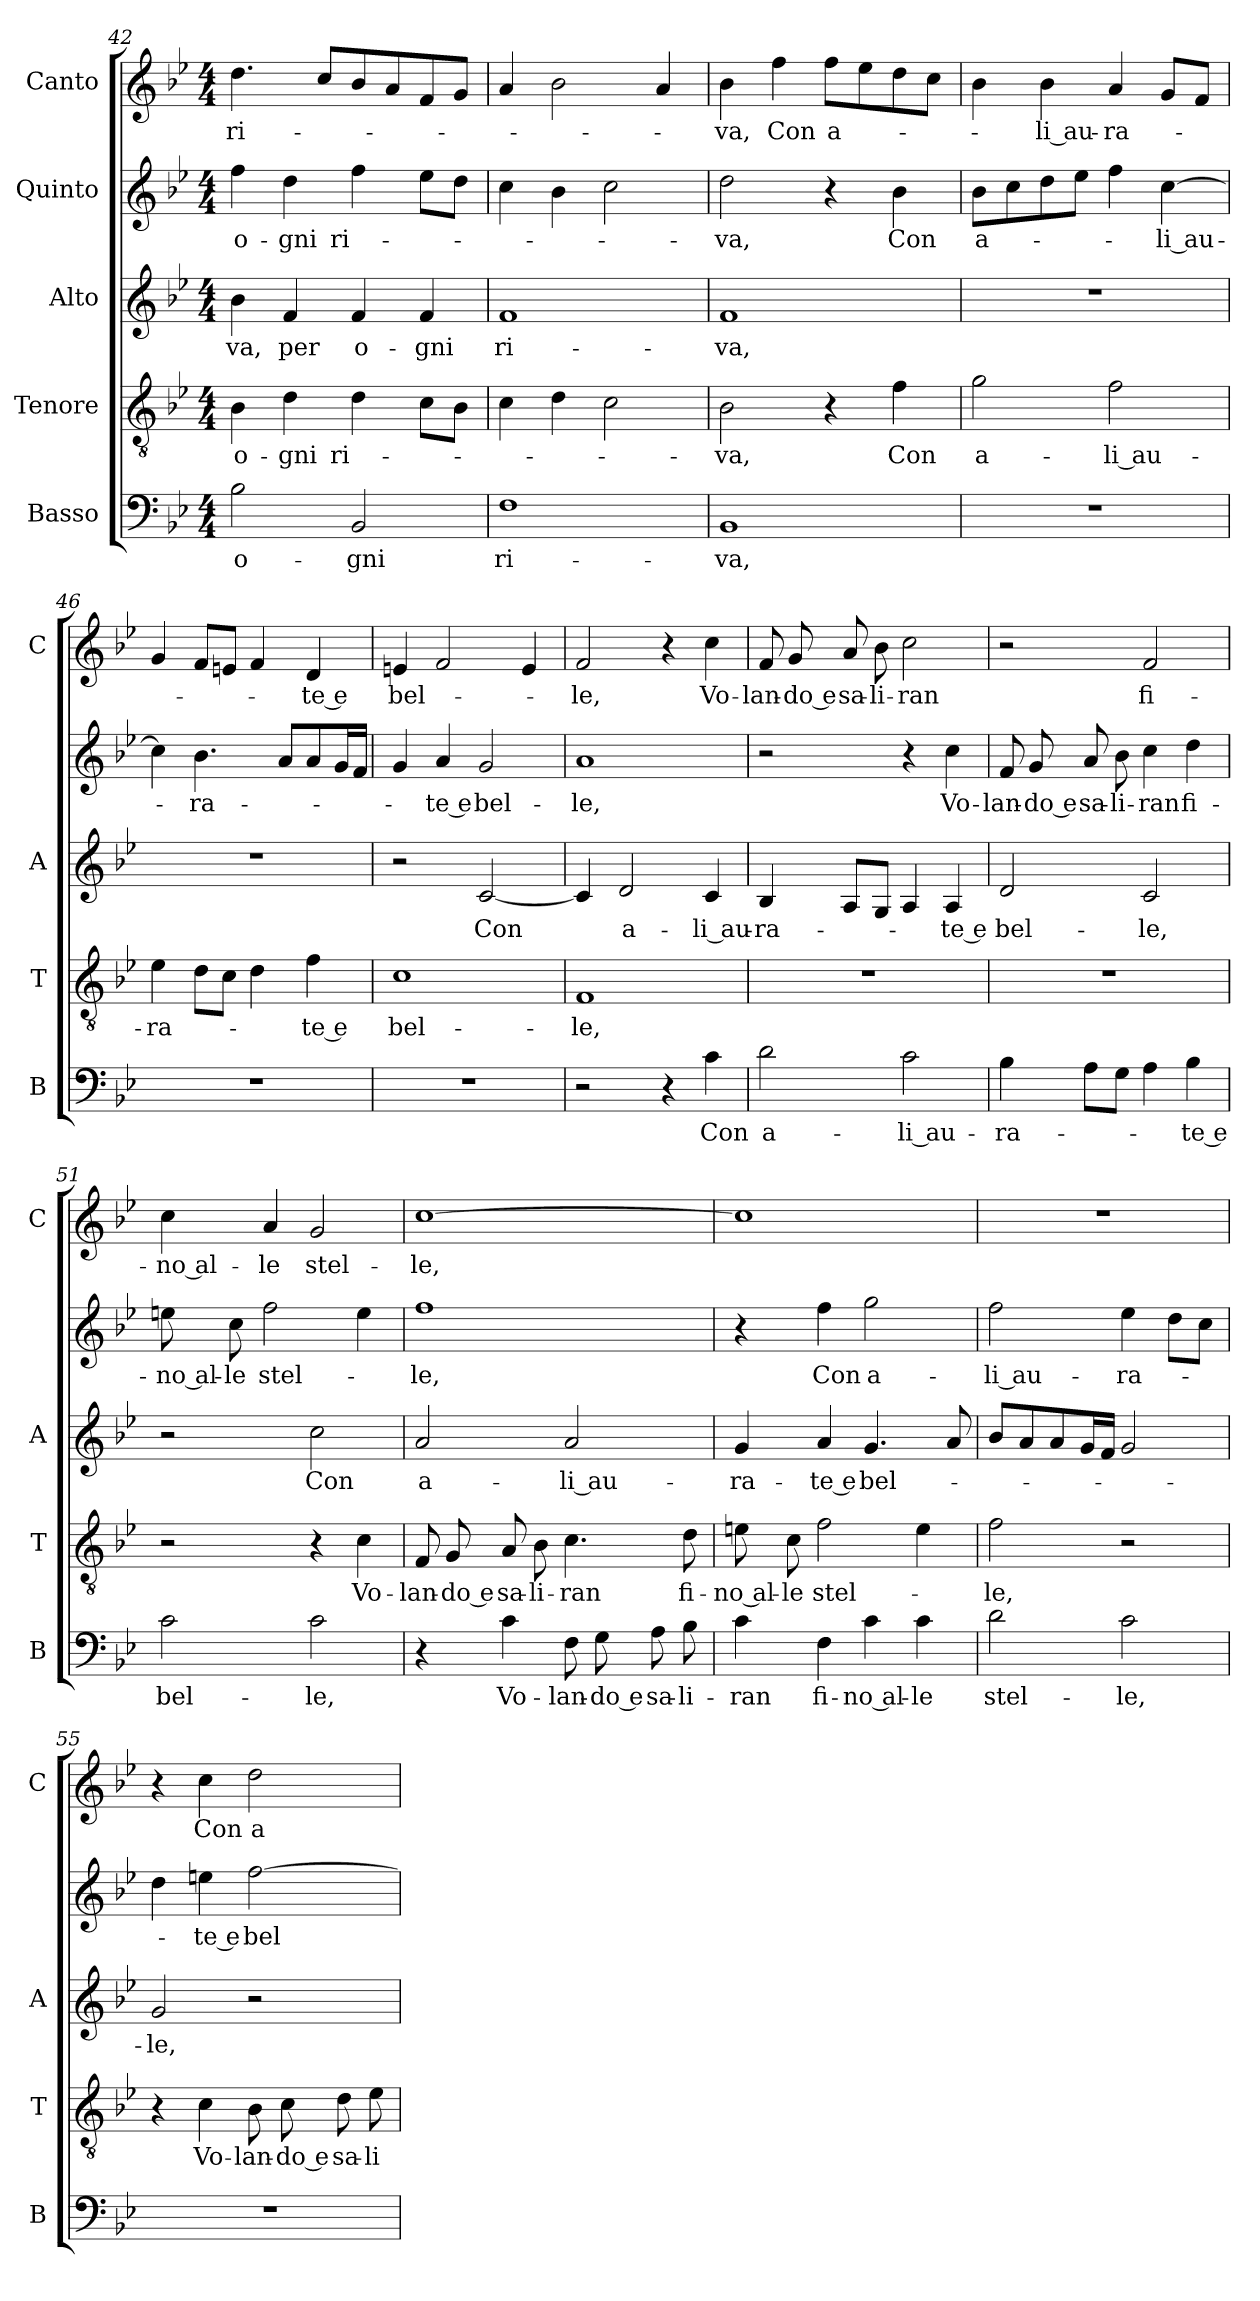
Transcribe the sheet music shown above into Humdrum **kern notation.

**kern	**text	**kern	**text	**kern	**text	**kern	**text	**kern	**text
*part5	*part5	*part4	*part4	*part3	*part3	*part2	*part2	*part1	*part1
*staff5	*staff5	*staff4	*staff4	*staff3	*staff3	*staff2	*staff2	*staff1	*staff1
*I"Basso	*	*I"Tenore	*	*I"Alto	*	*I"Quinto	*	*I"Canto	*
*I'B	*	*I'T	*	*I'A	*	*	*	*I'C	*
*clefF4	*	*clefGv2	*	*clefG2	*	*clefG2	*	*clefG2	*
*k[b-e-]	*	*k[b-e-]	*	*k[b-e-]	*	*k[b-e-]	*	*k[b-e-]	*
*B-:	*	*B-:	*	*B-:	*	*B-:	*	*B-:	*
*M4/4	*	*M4/4	*	*M4/4	*	*M4/4	*	*M4/4	*
=42	=42	=42	=42	=42	=42	=42	=42	=42	=42
!	!LO:LY:b	!	!LO:LY:b	!	!LO:LY:b	!	!LO:LY:b	!	!LO:LY:b
2B-\	o-	4B-\	o-	4b-\	-va,	4ff\	o-	4.dd\	ri-
!	!	!	!LO:LY:b	!	!LO:LY:b	!	!LO:LY:b	!	!
.	.	4d\	-gni	4f/	per	4dd\	-gni	.	.
.	.	.	.	.	.	.	.	8cc/L	.
!	!LO:LY:b	!	!LO:LY:b	!	!LO:LY:b	!	!LO:LY:b	!	!
2BB-/	-gni	4d\	ri-	4f/	o-	4ff\	ri-	8b-/	.
.	.	.	.	.	.	.	.	8a/	.
!	!	!	!	!	!LO:LY:b	!	!	!	!
.	.	8c\L	.	4f/	-gni	8ee-\L	.	8f/	.
.	.	8B-\J	.	.	.	8dd\J	.	8g/J	.
=43	=43	=43	=43	=43	=43	=43	=43	=43	=43
!	!LO:LY:b	!	!	!	!LO:LY:b	!	!	!	!
1F	ri-	4c\	.	1f	ri-	4cc\	.	4a/	.
.	.	4d\	.	.	.	4b-\	.	2b-\	.
.	.	2c\	.	.	.	2cc\	.	.	.
.	.	.	.	.	.	.	.	4a/	.
=44	=44	=44	=44	=44	=44	=44	=44	=44	=44
!	!LO:LY:b	!	!LO:LY:b	!	!LO:LY:b	!	!LO:LY:b	!	!LO:LY:b
1BB-	-va,	2B-\	-va,	1f	-va,	2dd\	-va,	4b-\	-va,
!	!	!	!	!	!	!	!	!	!LO:LY:b
.	.	.	.	.	.	.	.	4ff\	Con
!	!	!	!	!	!	!	!	!	!LO:LY:b
.	.	4r	.	.	.	4r	.	8ff\L	a-
.	.	.	.	.	.	.	.	8ee-\	.
!	!	!	!LO:LY:b	!	!	!	!LO:LY:b	!	!
.	.	4f\	Con	.	.	4b-\	Con	8dd\	.
.	.	.	.	.	.	.	.	8cc\J	.
!!LO:LB:g=z
=45	=45	=45	=45	=45	=45	=45	=45	=45	=45
!	!	!	!LO:LY:b	!	!	!	!LO:LY:b	!	!
1r	.	2g\	a-	1r	.	8b-\L	a-	4b-\	.
.	.	.	.	.	.	8cc\	.	.	.
!	!	!	!	!	!	!	!	!	!LO:LY:b
.	.	.	.	.	.	8dd\	.	4b-\	-li au-
.	.	.	.	.	.	8ee-\J	.	.	.
!	!	!	!LO:LY:b	!	!	!	!	!	!LO:LY:b
.	.	2f\	-li au-	.	.	4ff\	.	4a/	-ra-
!	!	!	!	!	!	!	!LO:LY:b	!	!
.	.	.	.	.	.	[4cc\	-li au-	8g/L	.
.	.	.	.	.	.	.	.	8f/J	.
=46	=46	=46	=46	=46	=46	=46	=46	=46	=46
!	!	!	!LO:LY:b	!	!	!	!	!	!
1r	.	4e-\	-ra-	1r	.	4cc\]	.	4g/	.
!	!	!	!	!	!	!	!LO:LY:b	!	!
.	.	8d\L	.	.	.	4.b-\	-ra-	8f/L	.
.	.	8c\J	.	.	.	.	.	8en/J	.
.	.	4d\	.	.	.	.	.	4f/	.
.	.	.	.	.	.	8a/L	.	.	.
!	!	!	!LO:LY:b	!	!	!	!	!	!LO:LY:b
.	.	4f\	-te e	.	.	8a/	.	4d/	-te e
.	.	.	.	.	.	16g/L	.	.	.
.	.	.	.	.	.	16f/JJ	.	.	.
=47	=47	=47	=47	=47	=47	=47	=47	=47	=47
!	!	!	!LO:LY:b	!	!	!	!	!	!LO:LY:b
1r	.	1c	bel-	2r	.	4g/	.	4en/	bel-
!	!	!	!	!	!	!	!LO:LY:b	!	!
.	.	.	.	.	.	4a/	-te e	2f/	.
!	!	!	!	!	!LO:LY:b	!	!LO:LY:b	!	!
.	.	.	.	[2c/	Con	2g/	bel-	.	.
.	.	.	.	.	.	.	.	4e/	.
=48	=48	=48	=48	=48	=48	=48	=48	=48	=48
!	!	!	!LO:LY:b	!	!	!	!LO:LY:b	!	!LO:LY:b
2r	.	1F	-le,	4c/]	.	1a	-le,	2f/	-le,
!	!	!	!	!	!LO:LY:b	!	!	!	!
.	.	.	.	2d/	a-	.	.	.	.
4r	.	.	.	.	.	.	.	4r	.
!	!LO:LY:b	!	!	!	!LO:LY:b	!	!	!	!LO:LY:b
4c\	Con	.	.	4c/	-li au-	.	.	4cc\	Vo-
=49	=49	=49	=49	=49	=49	=49	=49	=49	=49
!	!LO:LY:b	!	!	!	!LO:LY:b	!	!	!	!LO:LY:b
2d\	a-	1r	.	4B-/	-ra-	2r	.	8f/	-lan-
!	!	!	!	!	!	!	!	!	!LO:LY:b
.	.	.	.	.	.	.	.	8g/	-do e
!	!	!	!	!	!	!	!	!	!LO:LY:b
.	.	.	.	8A/L	.	.	.	8a/	sa-
!	!	!	!	!	!	!	!	!	!LO:LY:b
.	.	.	.	8G/J	.	.	.	8b-\	-li-
!	!LO:LY:b	!	!	!	!	!	!	!	!LO:LY:b
2c\	-li au-	.	.	4A/	.	4r	.	2cc\	-ran
!	!	!	!	!	!LO:LY:b	!	!LO:LY:b	!	!
.	.	.	.	4A/	-te e	4cc\	Vo-	.	.
=50	=50	=50	=50	=50	=50	=50	=50	=50	=50
!	!LO:LY:b	!	!	!	!LO:LY:b	!	!LO:LY:b	!	!
4B-\	-ra-	1r	.	2d/	bel-	8f/	-lan-	2r	.
!	!	!	!	!	!	!	!LO:LY:b	!	!
.	.	.	.	.	.	8g/	-do e	.	.
!	!	!	!	!	!	!	!LO:LY:b	!	!
8A\L	.	.	.	.	.	8a/	sa-	.	.
!	!	!	!	!	!	!	!LO:LY:b	!	!
8G\J	.	.	.	.	.	8b-\	-li-	.	.
!	!	!	!	!	!LO:LY:b	!	!LO:LY:b	!	!LO:LY:b
4A\	.	.	.	2c/	-le,	4cc\	-ran	2f/	fi-
!	!LO:LY:b	!	!	!	!	!	!LO:LY:b	!	!
4B-\	-te e	.	.	.	.	4dd\	fi-	.	.
!!LO:PB:g=z
=51	=51	=51	=51	=51	=51	=51	=51	=51	=51
!	!LO:LY:b	!	!	!	!	!	!LO:LY:b	!	!LO:LY:b
2c\	bel-	2r	.	2r	.	8een\	-no al-	4cc\	-no al-
!	!	!	!	!	!	!	!LO:LY:b	!	!
.	.	.	.	.	.	8cc\	-le	.	.
!	!	!	!	!	!	!	!LO:LY:b	!	!LO:LY:b
.	.	.	.	.	.	2ff\	stel-	4a/	-le
!	!LO:LY:b	!	!	!	!LO:LY:b	!	!	!	!LO:LY:b
2c\	-le,	4r	.	2cc\	Con	.	.	2g/	stel-
!	!	!	!LO:LY:b	!	!	!	!	!	!
.	.	4c\	Vo-	.	.	4ee\	.	.	.
=52	=52	=52	=52	=52	=52	=52	=52	=52	=52
!	!	!	!LO:LY:b	!	!LO:LY:b	!	!LO:LY:b	!	!LO:LY:b
4r	.	8F/	-lan-	2a/	a-	1ff	-le,	[1cc	-le,
!	!	!	!LO:LY:b	!	!	!	!	!	!
.	.	8G/	-do e	.	.	.	.	.	.
!	!LO:LY:b	!	!LO:LY:b	!	!	!	!	!	!
4c\	Vo-	8A/	sa-	.	.	.	.	.	.
!	!	!	!LO:LY:b	!	!	!	!	!	!
.	.	8B-\	-li-	.	.	.	.	.	.
!	!LO:LY:b	!	!LO:LY:b	!	!LO:LY:b	!	!	!	!
8F\	-lan-	4.c\	-ran	2a/	-li au-	.	.	.	.
!	!LO:LY:b	!	!	!	!	!	!	!	!
8G\	-do e	.	.	.	.	.	.	.	.
!	!LO:LY:b	!	!	!	!	!	!	!	!
8A\	sa-	.	.	.	.	.	.	.	.
!	!LO:LY:b	!	!LO:LY:b	!	!	!	!	!	!
8B-\	-li-	8d\	fi-	.	.	.	.	.	.
=53	=53	=53	=53	=53	=53	=53	=53	=53	=53
!	!LO:LY:b	!	!LO:LY:b	!	!LO:LY:b	!	!	!	!
4c\	-ran	8en\	-no al-	4g/	-ra-	4r	.	1cc]	.
!	!	!	!LO:LY:b	!	!	!	!	!	!
.	.	8c\	-le	.	.	.	.	.	.
!	!LO:LY:b	!	!LO:LY:b	!	!LO:LY:b	!	!LO:LY:b	!	!
4F\	fi-	2f\	stel-	4a/	-te e	4ff\	Con	.	.
!	!LO:LY:b	!	!	!	!LO:LY:b	!	!LO:LY:b	!	!
4c\	-no al-	.	.	4.g/	bel-	2gg\	a-	.	.
!	!LO:LY:b	!	!	!	!	!	!	!	!
4c\	-le	4e\	.	.	.	.	.	.	.
.	.	.	.	8a/	.	.	.	.	.
=54	=54	=54	=54	=54	=54	=54	=54	=54	=54
!	!LO:LY:b	!	!LO:LY:b	!	!	!	!LO:LY:b	!	!
2d\	stel-	2f\	-le,	8b-/L	.	2ff\	-li au-	1r	.
.	.	.	.	8a/	.	.	.	.	.
.	.	.	.	8a/	.	.	.	.	.
.	.	.	.	16g/L	.	.	.	.	.
.	.	.	.	16f/JJ	.	.	.	.	.
!	!LO:LY:b	!	!	!	!	!	!LO:LY:b	!	!
2c\	-le,	2r	.	2g/	.	4ee-\	-ra-	.	.
.	.	.	.	.	.	8dd\L	.	.	.
.	.	.	.	.	.	8cc\J	.	.	.
=55	=55	=55	=55	=55	=55	=55	=55	=55	=55
!	!	!	!	!	!LO:LY:b	!	!	!	!
1r	.	4r	.	2g/	-le,	4dd\	.	4r	.
!	!	!	!LO:LY:b	!	!	!	!LO:LY:b	!	!LO:LY:b
.	.	4c\	Vo-	.	.	4een\	-te e	4cc\	Con
!	!	!	!LO:LY:b	!	!	!	!LO:LY:b	!	!LO:LY:b
.	.	8B-\	-lan-	2r	.	[2ff\	bel-	2dd\	a-
!	!	!	!LO:LY:b	!	!	!	!	!	!
.	.	8c\	-do e	.	.	.	.	.	.
!	!	!	!LO:LY:b	!	!	!	!	!	!
.	.	8d\	sa-	.	.	.	.	.	.
!	!	!	!LO:LY:b	!	!	!	!	!	!
.	.	8e-\	-li-	.	.	.	.	.	.
=	=	=	=	=	=	=	=	=	=
*-	*-	*-	*-	*-	*-	*-	*-	*-	*-
